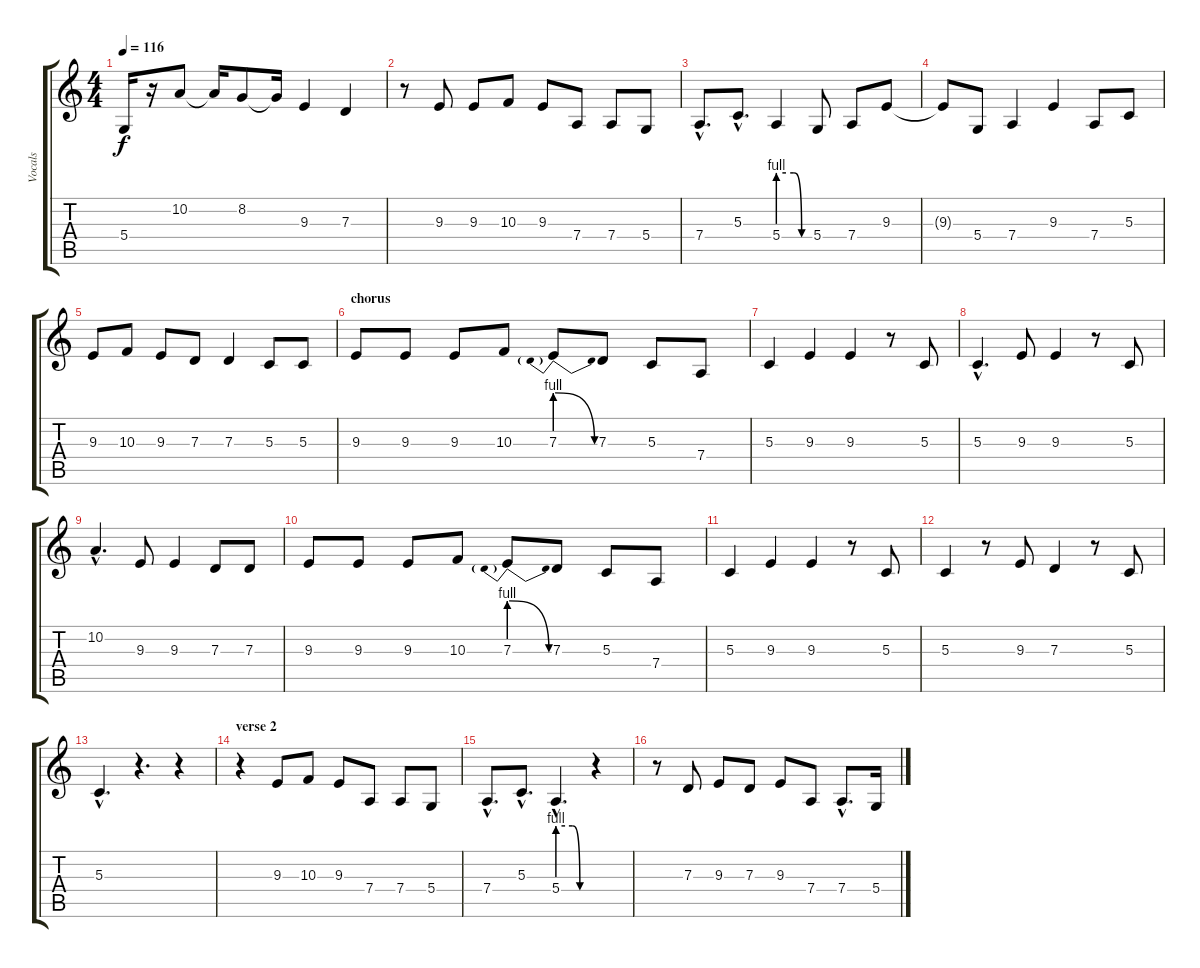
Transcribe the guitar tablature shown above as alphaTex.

\track ("Vocals" "Vocals") {instrument cello}
\staff {score tabs}
\tuning (E4 B3 G3 D3 A2 E2) {hide}
\ts (4 4)
\tempo 116
\clef g2
\ks c
5.4{t}.16{dy f} r.16 10.2.8 10.2{t}.16 8.2.8 8.2{t}.16 9.3.4 7.3.4 |
r.8 9.3.8 9.3.8 10.3.8 9.3.8 7.4.8 7.4.8 5.4.8 |
7.4{hac}.8{d} 5.3{hac}.8{d} 5.4{be (custom 0 4 15 4 30 4 45 0 60 0)}.4 5.4.8 7.4.8 9.3.8 |
9.3{t}.8 5.4.8 7.4.4 9.3.4 7.4.8 5.3.8 |
9.3.8 10.3.8 9.3.8 7.3.8 7.3.4 5.3.8 5.3.8 |
\section ("" "chorus")
9.3.8 9.3.8 9.3.8 10.3.8 7.3{be (prebendrelease 0 4 60 0)}.8 7.3.8 5.3.8 7.4.8 |
5.3.4 9.3.4 9.3.4 r.8 5.3.8 |
5.3{hac}.4{d} 9.3.8 9.3.4 r.8 5.3.8 |
10.2{hac}.4{d} 9.3.8 9.3.4 7.3.8 7.3.8 |
9.3.8 9.3.8 9.3.8 10.3.8 7.3{be (prebendrelease 0 4 60 0)}.8 7.3.8 5.3.8 7.4.8 |
5.3.4 9.3.4 9.3.4 r.8 5.3.8 |
5.3.4 r.8 9.3.8 7.3.4 r.8 5.3.8 |
5.3{hac}.4{d} r.4{d} r.4 |
\section ("" "verse 2")
r.4 9.3.8 10.3.8 9.3.8 7.4.8 7.4.8 5.4.8 |
7.4{hac}.8{d} 5.3{hac}.8{d} 5.4{be (custom 0 4 15 4 30 4 45 0 60 0) hac}.4{d} r.4 |
r.8 7.3.8 9.3.8 7.3.8 9.3.8 7.4.8 7.4{hac}.8{d} 5.4.16
